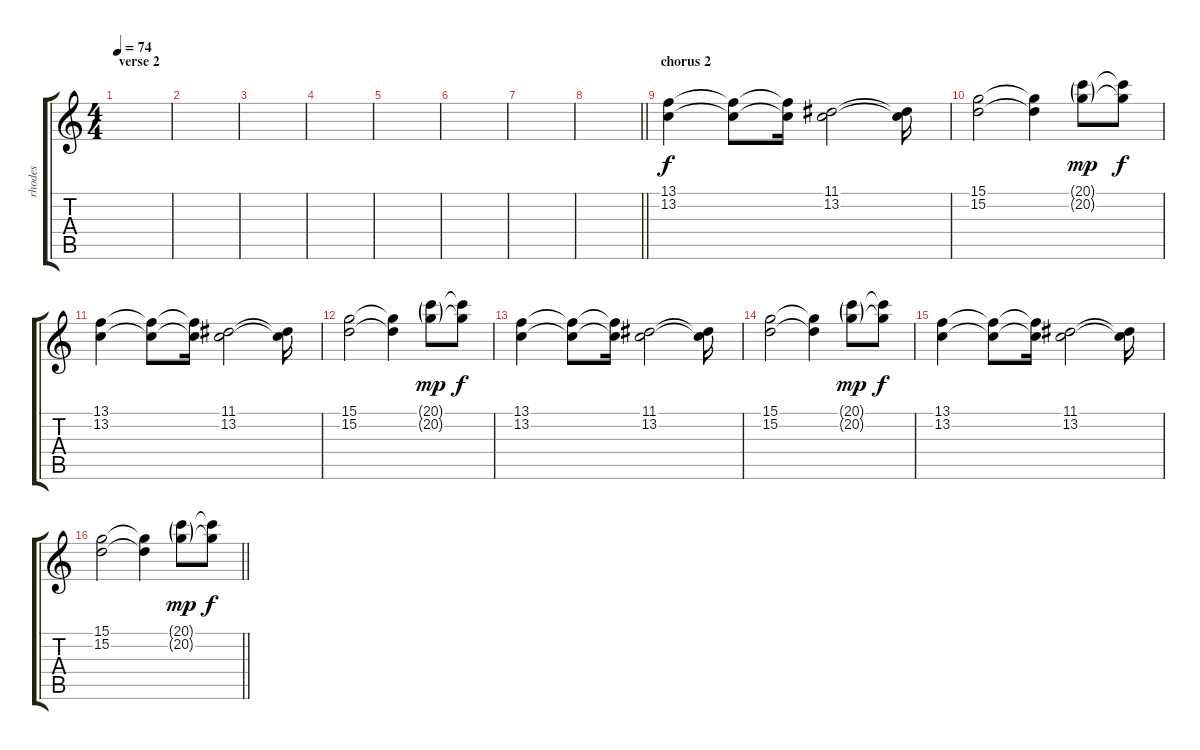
\track ("rhodes" "rhodes") {instrument electricpiano1}
\staff {score tabs}
\tuning (E4 B3 G3 D3 A2 E2) {hide}
\ts (4 4)
\section ("" "verse 2")
\tempo 74
\clef g2
\ks c
|
|
|
|
|
|
|
\barLineRight lightlight
|
\section ("" "chorus 2")
(13.1 13.2).4 (13.1{t} 13.2{t}).8 (13.1{t} 13.2{t}).16 (11.1 13.2).2 (11.1{t} 13.2{t}).16 |
(15.1 15.2).2 (15.1{t} 15.2{t}).4 (20.1{g} 20.2{g}).8{dy mp} (20.1{t} 20.2{t}).8{dy f} |
(13.1 13.2).4 (13.1{t} 13.2{t}).8 (13.1{t} 13.2{t}).16 (11.1 13.2).2 (11.1{t} 13.2{t}).16 |
(15.1 15.2).2 (15.1{t} 15.2{t}).4 (20.1{g} 20.2{g}).8{dy mp} (20.1{t} 20.2{t}).8{dy f} |
(13.1 13.2).4 (13.1{t} 13.2{t}).8 (13.1{t} 13.2{t}).16 (11.1 13.2).2 (11.1{t} 13.2{t}).16 |
(15.1 15.2).2 (15.1{t} 15.2{t}).4 (20.1{g} 20.2{g}).8{dy mp} (20.1{t} 20.2{t}).8{dy f} |
(13.1 13.2).4 (13.1{t} 13.2{t}).8 (13.1{t} 13.2{t}).16 (11.1 13.2).2 (11.1{t} 13.2{t}).16 |
\barLineRight lightlight
(15.1 15.2).2 (15.1{t} 15.2{t}).4 (20.1{g} 20.2{g}).8{dy mp} (20.1{t} 20.2{t}).8{dy f}
